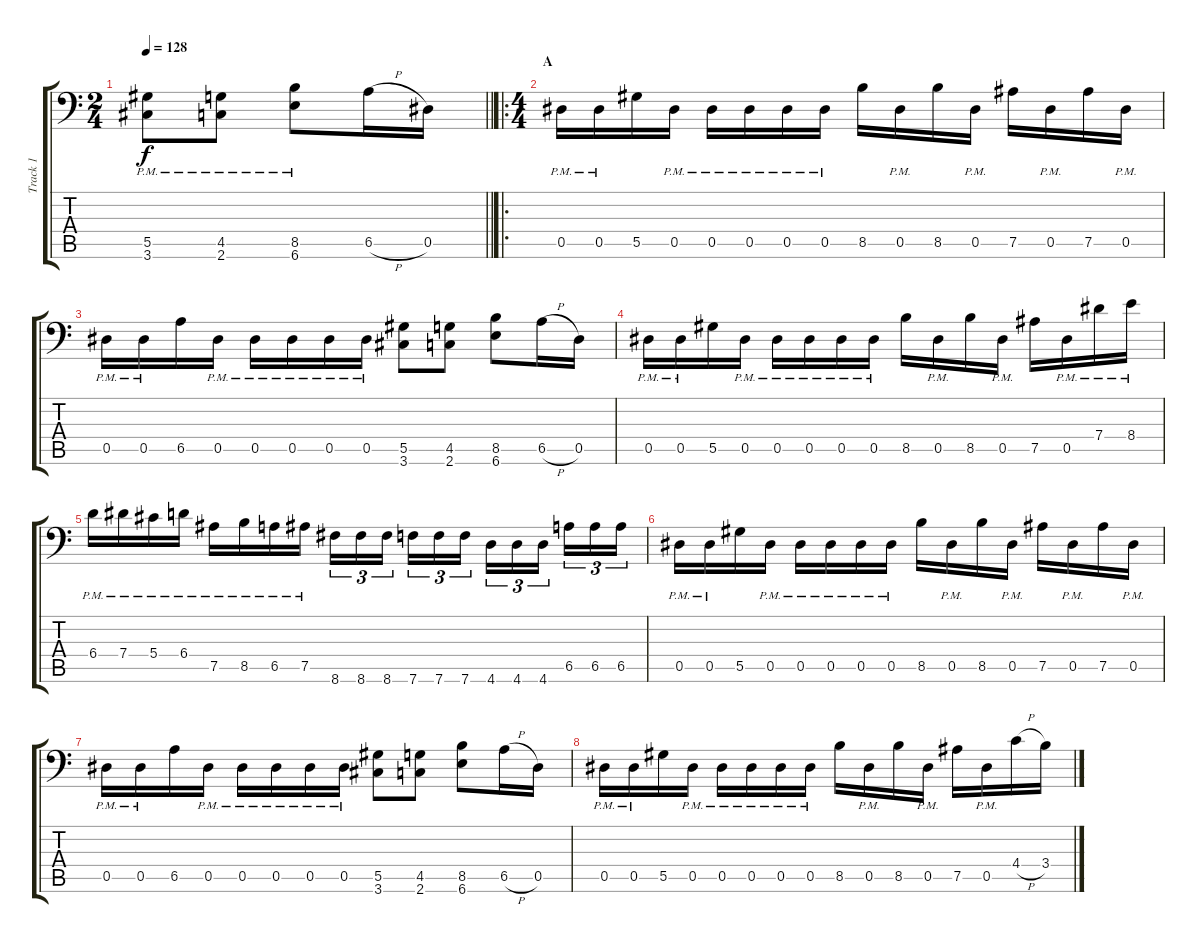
\track ("Track 1" "Track 1") {instrument distortionguitar}
\staff {score tabs}
\tuning (Bb3 F3 Db3 Ab2 Eb2 Bb1) {hide}
\ts (2 4)
\tempo 128
\clef f4
\barLineRight lightlight
\ks c
(5.5{pm} 3.6{pm}).8{dy f instrument distortionguitar} (4.5{pm} 2.6{pm}).8 (8.5{pm} 6.6{pm}).8 6.5{h}.16 0.5.16 |
\ro
\ts (4 4)
\section ("" "A")
0.5{pm}.16 0.5{pm}.16 5.5.16 0.5{pm}.16 0.5{pm}.16 0.5{pm}.16 0.5{pm}.16 0.5{pm}.16 8.5.16 0.5{pm}.16 8.5.16 0.5{pm}.16 7.5.16 0.5{pm}.16 7.5.16 0.5{pm}.16 |
0.5{pm}.16 0.5{pm}.16 6.5.16 0.5{pm}.16 0.5{pm}.16 0.5{pm}.16 0.5{pm}.16 0.5{pm}.16 (5.5 3.6).8 (4.5 2.6).8 (8.5 6.6).8 6.5{h}.16 0.5.16 |
0.5{pm}.16 0.5{pm}.16 5.5.16 0.5{pm}.16 0.5{pm}.16 0.5{pm}.16 0.5{pm}.16 0.5{pm}.16 8.5.16 0.5{pm}.16 8.5.16 0.5{pm}.16 7.5.16 0.5{pm}.16 7.4{pm}.16 8.4{pm}.16 |
6.4{pm}.16 7.4{pm}.16 5.4{pm}.16 6.4{pm}.16 7.5{pm}.16 8.5{pm}.16 6.5{pm}.16 7.5{pm}.16 8.6.16{tu (3 2)} 8.6.16{tu (3 2)} 8.6.16{tu (3 2)} 7.6.16{tu (3 2)} 7.6.16{tu (3 2)} 7.6.16{tu (3 2)} 4.6.16{tu (3 2)} 4.6.16{tu (3 2)} 4.6.16{tu (3 2)} 6.5.16{tu (3 2)} 6.5.16{tu (3 2)} 6.5.16{tu (3 2)} |
0.5{pm}.16 0.5{pm}.16 5.5.16 0.5{pm}.16 0.5{pm}.16 0.5{pm}.16 0.5{pm}.16 0.5{pm}.16 8.5.16 0.5{pm}.16 8.5.16 0.5{pm}.16 7.5.16 0.5{pm}.16 7.5.16 0.5{pm}.16 |
0.5{pm}.16 0.5{pm}.16 6.5.16 0.5{pm}.16 0.5{pm}.16 0.5{pm}.16 0.5{pm}.16 0.5{pm}.16 (5.5 3.6).8 (4.5 2.6).8 (8.5 6.6).8 6.5{h}.16 0.5.16 |
0.5{pm}.16 0.5{pm}.16 5.5.16 0.5{pm}.16 0.5{pm}.16 0.5{pm}.16 0.5{pm}.16 0.5{pm}.16 8.5.16 0.5{pm}.16 8.5.16 0.5{pm}.16 7.5.16 0.5{pm}.16 4.4{h}.16 3.4{h}.16
